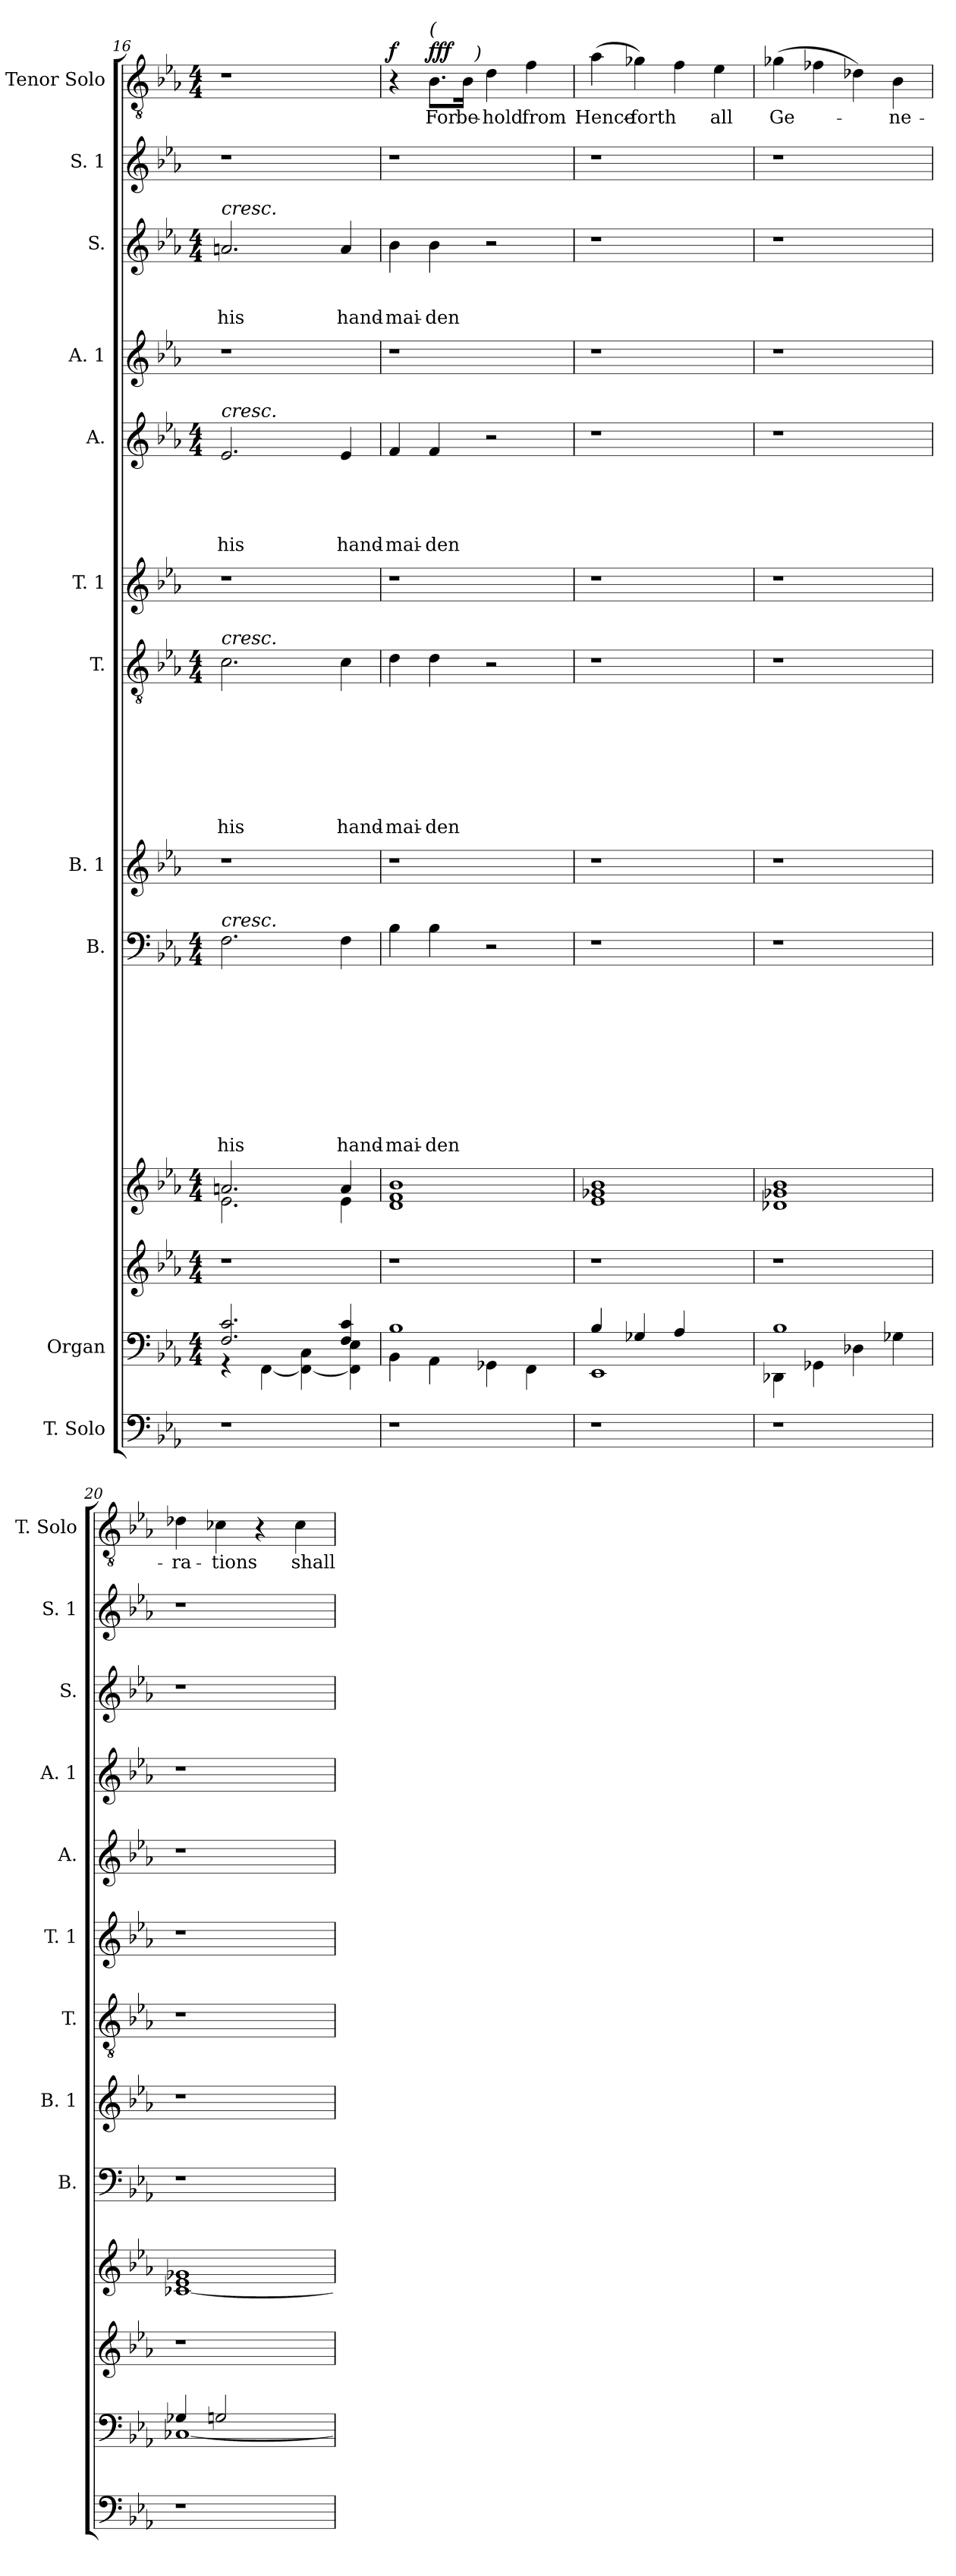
**kern	**kern	**kern	**kern	**kern	**text	**text	**text	**text	**text	**text	**text	**text	**text	**text	**kern	**kern	**text	**text	**text	**text	**text	**text	**text	**text	**kern	**kern	**text	**text	**text	**text	**text	**kern	**kern	**text	**text	**text	**kern	**kern	**text	**dynam
*part13	*part12	*part11	*part10	*part9	*part9	*part9	*part9	*part9	*part9	*part9	*part9	*part9	*part9	*part9	*part8	*part7	*part7	*part7	*part7	*part7	*part7	*part7	*part7	*part7	*part6	*part5	*part5	*part5	*part5	*part5	*part5	*part4	*part3	*part3	*part3	*part3	*part2	*part1	*part1	*part1
*staff13	*staff12	*staff11	*staff10	*staff9	*staff9	*staff9	*staff9	*staff9	*staff9	*staff9	*staff9	*staff9	*staff9	*staff9	*staff8	*staff7	*staff7	*staff7	*staff7	*staff7	*staff7	*staff7	*staff7	*staff7	*staff6	*staff5	*staff5	*staff5	*staff5	*staff5	*staff5	*staff4	*staff3	*staff3	*staff3	*staff3	*staff2	*staff1	*staff1	*staff1
*I"T. Solo	*I"Organ	*	*	*I"B.	*	*	*	*	*	*	*	*	*	*	*I"B. 1	*I"T.	*	*	*	*	*	*	*	*	*I"T. 1	*I"A.	*	*	*	*	*	*I"A. 1	*I"S.	*	*	*	*I"S. 1	*I"Tenor Solo	*	*
*	*	*	*	*I'B.	*	*	*	*	*	*	*	*	*	*	*I'B. 1	*I'T.	*	*	*	*	*	*	*	*	*I'T. 1	*I'A.	*	*	*	*	*	*I'A. 1	*I'S.	*	*	*	*I'S. 1	*I'T. Solo	*	*
*clefF4	*clefF4	*clefG2	*clefG2	*clefF4	*	*	*	*	*	*	*	*	*	*	*clefG2	*clefGv2	*	*	*	*	*	*	*	*	*clefG2	*clefG2	*	*	*	*	*	*clefG2	*clefG2	*	*	*	*clefG2	*clefGv2	*	*
*k[b-e-a-]	*k[b-e-a-]	*k[b-e-a-]	*k[b-e-a-]	*k[b-e-a-]	*	*	*	*	*	*	*	*	*	*	*k[b-e-a-]	*k[b-e-a-]	*	*	*	*	*	*	*	*	*k[b-e-a-]	*k[b-e-a-]	*	*	*	*	*	*k[b-e-a-]	*k[b-e-a-]	*	*	*	*k[b-e-a-]	*k[b-e-a-]	*	*
*E-:	*E-:	*E-:	*E-:	*E-:	*	*	*	*	*	*	*	*	*	*	*E-:	*E-:	*	*	*	*	*	*	*	*	*E-:	*E-:	*	*	*	*	*	*E-:	*E-:	*	*	*	*E-:	*E-:	*	*
*	*M4/4	*M4/4	*M4/4	*M4/4	*	*	*	*	*	*	*	*	*	*	*	*M4/4	*	*	*	*	*	*	*	*	*	*M4/4	*	*	*	*	*	*	*M4/4	*	*	*	*	*M4/4	*	*
=16	=16	=16	=16	=16	=16	=16	=16	=16	=16	=16	=16	=16	=16	=16	=16	=16	=16	=16	=16	=16	=16	=16	=16	=16	=16	=16	=16	=16	=16	=16	=16	=16	=16	=16	=16	=16	=16	=16	=16	=16
*	*^	*	*^	*	*	*	*	*	*	*	*	*	*	*	*	*	*	*	*	*	*	*	*	*	*	*	*	*	*	*	*	*	*	*	*	*	*	*	*	*
!	!	!	!	!	!	!	!	!	!	!	!	!	!	!	!	!	!	!	!	!	!	!	!	!	!	!	!	!	!	!	!	!	!	!	!LO:TX:a:i:t=cresc.	!	!	!	!	!	!	!
!	!	!	!	!	!	!	!	!	!	!	!	!	!	!	!	!	!	!	!	!	!	!	!	!	!	!	!	!LO:TX:a:i:t=cresc.	!	!	!	!	!	!	!	!	!	!	!	!	!	!
!	!	!	!	!	!	!	!	!	!	!	!	!	!	!	!	!	!	!LO:TX:a:i:t=cresc.	!	!	!	!	!	!	!	!	!	!	!	!	!	!	!	!	!	!	!	!	!	!	!	!
!	!	!	!	!	!	!LO:TX:a:i:t=cresc.	!	!	!	!	!	!	!	!	!	!	!	!	!	!	!	!	!	!	!	!	!	!	!	!	!	!	!	!	!	!	!	!	!	!	!	!
!	!	!	!	!	!	!	!	!	!	!	!	!	!	!	!	!LO:LY:b	!	!	!	!	!	!	!	!	!	!LO:LY:b	!	!	!	!	!	!	!LO:LY:b	!	!	!	!	!LO:LY:b	!	!	!	!
1r	2.F/ 2.c/	4rGG	1r	2.an/	2.e-\	2.F\	.	.	.	.	.	.	.	.	.	his	1r	2.c\	.	.	.	.	.	.	.	his	1r	2.e-/	.	.	.	.	his	1r	2.an/	.	.	his	1r	1r	.	.
.	.	[<4FF\	.	.	.	.	.	.	.	.	.	.	.	.	.	.	.	.	.	.	.	.	.	.	.	.	.	.	.	.	.	.	.	.	.	.	.	.	.	.	.	.
.	.	4FF\_ 4C\	.	.	.	.	.	.	.	.	.	.	.	.	.	.	.	.	.	.	.	.	.	.	.	.	.	.	.	.	.	.	.	.	.	.	.	.	.	.	.	.
!	!	!	!	!	!	!	!	!	!	!	!	!	!	!	!	!LO:LY:b	!	!	!	!	!	!	!	!	!	!LO:LY:b	!	!	!	!	!	!	!LO:LY:b	!	!	!	!	!LO:LY:b	!	!	!	!
.	4F/ 4c/	4FF\] 4E-\	.	4a/	4e-\	4F\	.	.	.	.	.	.	.	.	.	hand-	.	4c\	.	.	.	.	.	.	.	hand-	.	4e-/	.	.	.	.	hand-	.	4a/	.	.	hand-	.	.	.	.
=17	=17	=17	=17	=17	=17	=17	=17	=17	=17	=17	=17	=17	=17	=17	=17	=17	=17	=17	=17	=17	=17	=17	=17	=17	=17	=17	=17	=17	=17	=17	=17	=17	=17	=17	=17	=17	=17	=17	=17	=17	=17	=17
!	!	!	!	!	!	!	!	!	!	!	!	!	!	!	!	!LO:LY:b	!	!	!	!	!	!	!	!	!	!LO:LY:b	!	!	!	!	!	!	!LO:LY:b	!	!	!	!	!LO:LY:b	!	!	!	!LO:DY:a
*	*	*	*	*v	*v	*	*	*	*	*	*	*	*	*	*	*	*	*	*	*	*	*	*	*	*	*	*	*	*	*	*	*	*	*	*	*	*	*	*	*^	*	*
1r	1B-	4BB-\	1r	1d 1f 1b-	4B-\	.	.	.	.	.	.	.	.	.	-mai-	1r	4d\	.	.	.	.	.	.	.	-mai-	1r	4f/	.	.	.	.	-mai-	1r	4b-\	.	.	-mai-	1r	4r	4...ryy	.	f
!	!	!	!	!	!	!	!	!	!	!	!	!	!	!	!	!	!	!	!	!	!	!	!	!	!	!	!	!	!	!	!	!	!	!	!	!	!	!	!LO:TX:a:i:t=(	!	!	!
!	!	!	!	!	!	!	!	!	!	!	!	!	!	!	!LO:LY:b:rj	!	!	!	!	!	!	!	!	!	!LO:LY:b:rj	!	!	!	!	!	!	!LO:LY:b:rj	!	!	!	!	!LO:LY:b:rj	!	!	!	!LO:LY:b	!LO:DY:a
.	.	4AA-\	.	.	4B-\	.	.	.	.	.	.	.	.	.	-den	.	4d\	.	.	.	.	.	.	.	-den	.	4f/	.	.	.	.	-den	.	4b-\	.	.	-den	.	8.B-\L	.	For	fff
!	!	!	!	!	!	!	!	!	!	!	!	!	!	!	!	!	!	!	!	!	!	!	!	!	!	!	!	!	!	!	!	!	!	!	!	!	!	!	!	!	!LO:LY:b	!
.	.	.	.	.	.	.	.	.	.	.	.	.	.	.	.	.	.	.	.	.	.	.	.	.	.	.	.	.	.	.	.	.	.	.	.	.	.	.	16B-\Jk	.	be-	.
!	!	!	!	!	!	!	!	!	!	!	!	!	!	!	!	!	!	!	!	!	!	!	!	!	!	!	!	!	!	!	!	!	!	!	!	!	!	!	!	!LO:TX:a:i:t=)	!	!
.	.	.	.	.	.	.	.	.	.	.	.	.	.	.	.	.	.	.	.	.	.	.	.	.	.	.	.	.	.	.	.	.	.	.	.	.	.	.	.	2ryy	.	.
!	!	!	!	!	!	!	!	!	!	!	!	!	!	!	!	!	!	!	!	!	!	!	!	!	!	!	!	!	!	!	!	!	!	!	!	!	!	!	!	!	!LO:LY:b	!
.	.	4GG-X\	.	.	2r	.	.	.	.	.	.	.	.	.	.	.	2r	.	.	.	.	.	.	.	.	.	2r	.	.	.	.	.	.	2r	.	.	.	.	4d\	.	-hold	.
!	!	!	!	!	!	!	!	!	!	!	!	!	!	!	!	!	!	!	!	!	!	!	!	!	!	!	!	!	!	!	!	!	!	!	!	!	!	!	!	!	!LO:LY:b	!
.	.	4FF\	.	.	.	.	.	.	.	.	.	.	.	.	.	.	.	.	.	.	.	.	.	.	.	.	.	.	.	.	.	.	.	.	.	.	.	.	4f\	.	from	.
.	.	.	.	.	.	.	.	.	.	.	.	.	.	.	.	.	.	.	.	.	.	.	.	.	.	.	.	.	.	.	.	.	.	.	.	.	.	.	.	32ryy	.	.
=18	=18	=18	=18	=18	=18	=18	=18	=18	=18	=18	=18	=18	=18	=18	=18	=18	=18	=18	=18	=18	=18	=18	=18	=18	=18	=18	=18	=18	=18	=18	=18	=18	=18	=18	=18	=18	=18	=18	=18	=18	=18	=18
!	!	!	!	!	!	!	!	!	!	!	!	!	!	!	!	!	!	!	!	!	!	!	!	!	!	!	!	!	!	!	!	!	!	!	!	!	!	!	!	!	!LO:LY:b	!
*	*	*	*	*	*	*	*	*	*	*	*	*	*	*	*	*	*	*	*	*	*	*	*	*	*	*	*	*	*	*	*	*	*	*	*	*	*	*	*v	*v	*	*
1r	4B-/	1EE-	1r	1e- 1g-X 1b-	1r	.	.	.	.	.	.	.	.	.	.	1r	1r	.	.	.	.	.	.	.	.	1r	1r	.	.	.	.	.	1r	1r	.	.	.	1r	(>4a-\	Hence-	.
!	!	!	!	!	!	!	!	!	!	!	!	!	!	!	!	!	!	!	!	!	!	!	!	!	!	!	!	!	!	!	!	!	!	!	!	!	!	!	!	!LO:LY:b	!
.	4G-X/	.	.	.	.	.	.	.	.	.	.	.	.	.	.	.	.	.	.	.	.	.	.	.	.	.	.	.	.	.	.	.	.	.	.	.	.	.	4g-X\)	-forth	.
.	4A-/	.	.	.	.	.	.	.	.	.	.	.	.	.	.	.	.	.	.	.	.	.	.	.	.	.	.	.	.	.	.	.	.	.	.	.	.	.	4f\	.	.
!	!	!	!	!	!	!	!	!	!	!	!	!	!	!	!	!	!	!	!	!	!	!	!	!	!	!	!	!	!	!	!	!	!	!	!	!	!	!	!	!LO:LY:b	!
.	4ryy	.	.	.	.	.	.	.	.	.	.	.	.	.	.	.	.	.	.	.	.	.	.	.	.	.	.	.	.	.	.	.	.	.	.	.	.	.	4e-\	all	.
!!LO:PB:g=z
=19	=19	=19	=19	=19	=19	=19	=19	=19	=19	=19	=19	=19	=19	=19	=19	=19	=19	=19	=19	=19	=19	=19	=19	=19	=19	=19	=19	=19	=19	=19	=19	=19	=19	=19	=19	=19	=19	=19	=19	=19	=19
!	!	!	!	!	!	!	!	!	!	!	!	!	!	!	!	!	!	!	!	!	!	!	!	!	!	!	!	!	!	!	!	!	!	!	!	!	!	!	!	!LO:LY:b	!
1r	1B-	4DD-X\	1r	1d-X 1g-X 1b-	1r	.	.	.	.	.	.	.	.	.	.	1r	1r	.	.	.	.	.	.	.	.	1r	1r	.	.	.	.	.	1r	1r	.	.	.	1r	(>4g-X\	Ge-	.
.	.	4GG-X\	.	.	.	.	.	.	.	.	.	.	.	.	.	.	.	.	.	.	.	.	.	.	.	.	.	.	.	.	.	.	.	.	.	.	.	.	4f-X\	.	.
.	.	4D-X\	.	.	.	.	.	.	.	.	.	.	.	.	.	.	.	.	.	.	.	.	.	.	.	.	.	.	.	.	.	.	.	.	.	.	.	.	4d-X\)	.	.
!	!	!	!	!	!	!	!	!	!	!	!	!	!	!	!	!	!	!	!	!	!	!	!	!	!	!	!	!	!	!	!	!	!	!	!	!	!	!	!	!LO:LY:b	!
.	.	4G-X\	.	.	.	.	.	.	.	.	.	.	.	.	.	.	.	.	.	.	.	.	.	.	.	.	.	.	.	.	.	.	.	.	.	.	.	.	4B-\	-ne-	.
=20	=20	=20	=20	=20	=20	=20	=20	=20	=20	=20	=20	=20	=20	=20	=20	=20	=20	=20	=20	=20	=20	=20	=20	=20	=20	=20	=20	=20	=20	=20	=20	=20	=20	=20	=20	=20	=20	=20	=20	=20	=20
!	!	!	!	!	!	!	!	!	!	!	!	!	!	!	!	!	!	!	!	!	!	!	!	!	!	!	!	!	!	!	!	!	!	!	!	!	!	!	!	!LO:LY:b	!
1r	4G-X/	[<1C-X	1r	[<1c-X 1e- 1g-X	1r	.	.	.	.	.	.	.	.	.	.	1r	1r	.	.	.	.	.	.	.	.	1r	1r	.	.	.	.	.	1r	1r	.	.	.	1r	4d-X\	-ra-	.
!	!	!	!	!	!	!	!	!	!	!	!	!	!	!	!	!	!	!	!	!	!	!	!	!	!	!	!	!	!	!	!	!	!	!	!	!	!	!	!	!LO:LY:b	!
.	2Gn/	.	.	.	.	.	.	.	.	.	.	.	.	.	.	.	.	.	.	.	.	.	.	.	.	.	.	.	.	.	.	.	.	.	.	.	.	.	4c-X\	-tions	.
.	.	.	.	.	.	.	.	.	.	.	.	.	.	.	.	.	.	.	.	.	.	.	.	.	.	.	.	.	.	.	.	.	.	.	.	.	.	.	4r	.	.
!	!	!	!	!	!	!	!	!	!	!	!	!	!	!	!	!	!	!	!	!	!	!	!	!	!	!	!	!	!	!	!	!	!	!	!	!	!	!	!	!LO:LY:b	!
.	4ryy	.	.	.	.	.	.	.	.	.	.	.	.	.	.	.	.	.	.	.	.	.	.	.	.	.	.	.	.	.	.	.	.	.	.	.	.	.	4c-\	shall	.
*	*v	*v	*	*	*	*	*	*	*	*	*	*	*	*	*	*	*	*	*	*	*	*	*	*	*	*	*	*	*	*	*	*	*	*	*	*	*	*	*	*	*
=	=	=	=	=	=	=	=	=	=	=	=	=	=	=	=	=	=	=	=	=	=	=	=	=	=	=	=	=	=	=	=	=	=	=	=	=	=	=	=	=
*-	*-	*-	*-	*-	*-	*-	*-	*-	*-	*-	*-	*-	*-	*-	*-	*-	*-	*-	*-	*-	*-	*-	*-	*-	*-	*-	*-	*-	*-	*-	*-	*-	*-	*-	*-	*-	*-	*-	*-	*-
